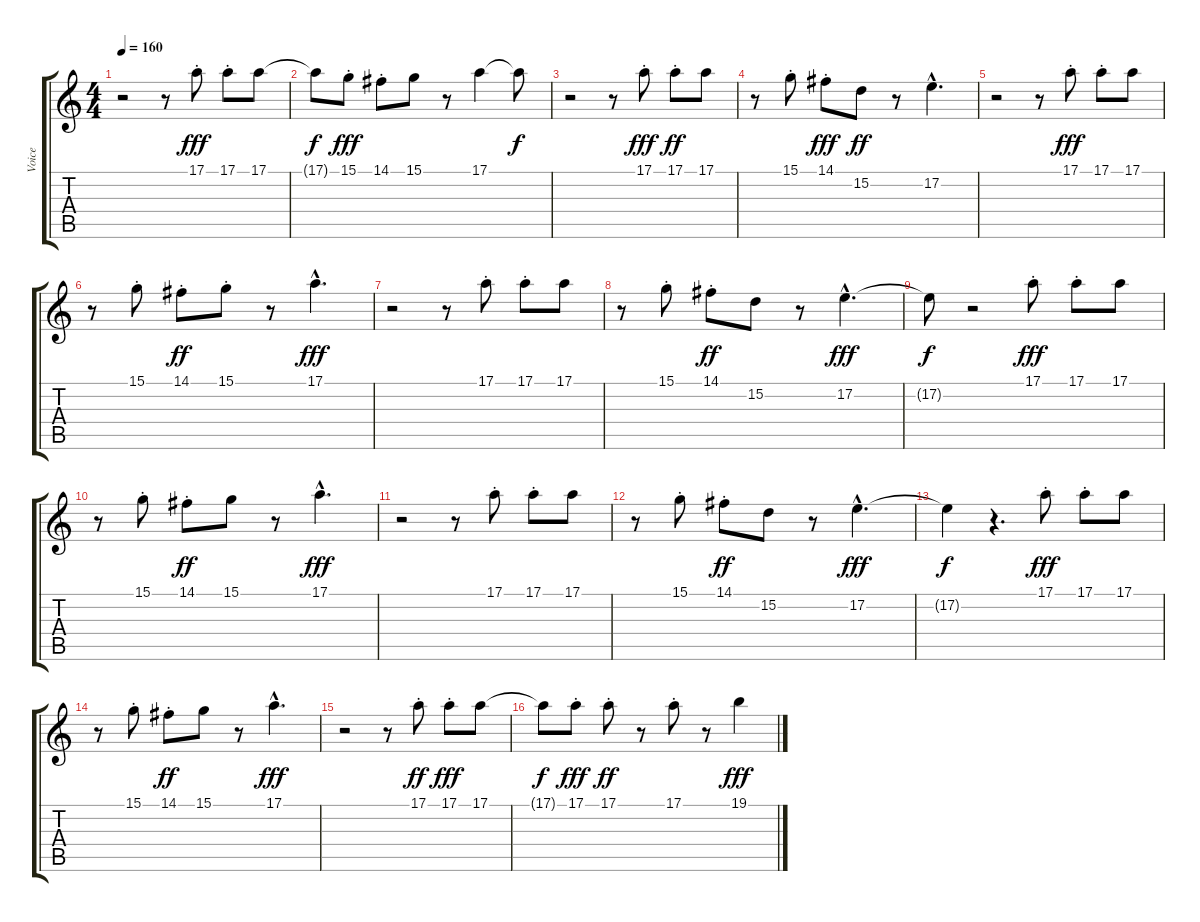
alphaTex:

\track ("Voice" "Voice") {instrument lead3calliope}
\staff {score tabs}
\tuning (E4 B3 G3 D3 A2 E2) {hide}
\ts (4 4)
\tempo 160
\clef g2
\ks c
r.2{dy f} r.8 17.1{st}.8{dy fff instrument lead3calliope} 17.1{st}.8 17.1.8 |
17.1{t}.8{dy f} 15.1{st}.8{dy fff} 14.1{st}.8 15.1.8 r.8 17.1.4 17.1{t}.8{dy f} |
r.2 r.8 17.1{st}.8{dy fff} 17.1{st}.8{dy ff} 17.1.8 |
r.8 15.1{st}.8 14.1{st}.8{dy fff} 15.2.8{dy ff} r.8 17.2{hac}.4{d} |
r.2 r.8 17.1{st}.8{dy fff} 17.1{st}.8 17.1.8 |
r.8 15.1{st}.8 14.1{st}.8{dy ff} 15.1{st}.8 r.8 17.1{hac}.4{d dy fff} |
r.2 r.8 17.1{st}.8 17.1{st}.8 17.1.8 |
r.8 15.1{st}.8 14.1{st}.8{dy ff} 15.2.8 r.8 17.2{hac}.4{d dy fff} |
17.2{t}.8{dy f} r.2 17.1{st}.8{dy fff} 17.1{st}.8 17.1.8 |
r.8 15.1{st}.8 14.1{st}.8{dy ff} 15.1.8 r.8 17.1{hac}.4{d dy fff} |
r.2 r.8 17.1{st}.8 17.1{st}.8 17.1.8 |
r.8 15.1{st}.8 14.1{st}.8{dy ff} 15.2.8 r.8 17.2{hac}.4{d dy fff} |
17.2{t}.4{dy f} r.4{d} 17.1{st}.8{dy fff} 17.1{st}.8 17.1.8 |
r.8 15.1{st}.8 14.1{st}.8{dy ff} 15.1.8 r.8 17.1{hac}.4{d dy fff} |
r.2 r.8 17.1{st}.8{dy ff} 17.1{st}.8{dy fff} 17.1.8 |
17.1{t}.8{dy f} 17.1{st}.8{dy fff} 17.1{st}.8{dy ff} r.8 17.1{st}.8 r.8 19.1.4{dy fff}
